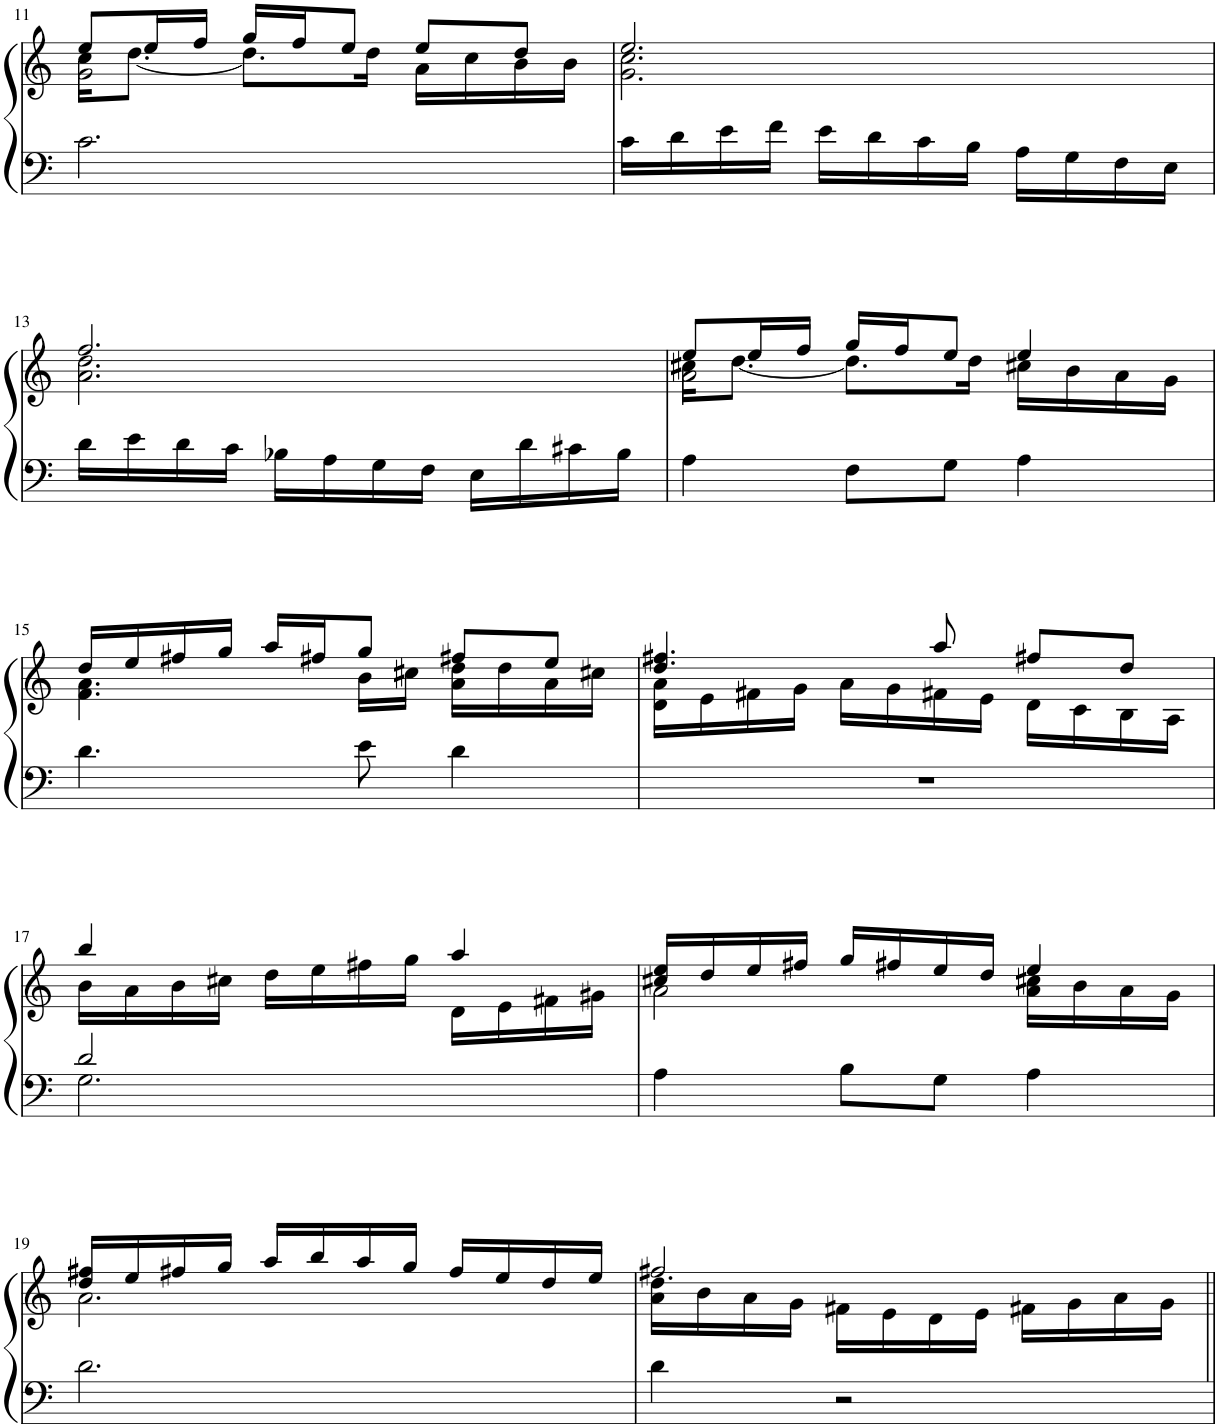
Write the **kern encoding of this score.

**kern	**kern
*part1	*part1
*staff2	*staff1
*I"Piano	*
*I'Pno.	*
!!LO:PB:g=z
*clefF4	*clefG2
*k[]	*k[]
*M3/4	*M3/4
=11	=11
*	*^
*	*	*^
2.c\	8ee/L	16cc\KL	2g\
.	.	[8.dd\J	.
.	16ee/L	.	.
.	16ff/JJ	.	.
.	16gg/LL	8.dd\L]	.
.	16ff/J	.	.
.	8ee/J	.	.
.	.	16dd\Jk	.
.	8ee/L	16a\LL	4ryy
.	.	16cc\	.
.	8dd/J	16b\	.
.	.	16b\JJ	.
*	*	*v	*v
=12	=12	=12
16c\LL	2.ee/	2.g\ 2.cc\
16d\	.	.
16e\	.	.
16f\JJ	.	.
16e\LL	.	.
16d\	.	.
16c\	.	.
16B\JJ	.	.
16A\LL	.	.
16G\	.	.
16F\	.	.
16E\JJ	.	.
!!LO:LB:g=z	!!
=13	=13	=13
16d\LL	2.ff/	2.a\ 2.dd\
16e\	.	.
16d\	.	.
16c\JJ	.	.
16B-X\LL	.	.
16A\	.	.
16G\	.	.
16F\JJ	.	.
16E\LL	.	.
16d\	.	.
16c#X\	.	.
16B-\JJ	.	.
=14	=14	=14
*	*	*^
4A\	8ee/L	16cc#X\KL	2a\
.	.	[8.dd\J	.
.	16ee/L	.	.
.	16ff/JJ	.	.
8F\L	16gg/LL	8.dd\L]	.
.	16ff/J	.	.
8G\J	8ee/J	.	.
.	.	16dd\Jk	.
4A\	4ee/	16cc#X\LL	4ryy
.	.	16b\	.
.	.	16a\	.
.	.	16g\JJ	.
*	*	*v	*v
!!LO:LB:g=z
=15	=15	=15
4.d\	16dd/LL	4.f\ 4.a\
.	16ee/	.
.	16ff#X/	.
.	16gg/JJ	.
.	16aa/LL	.
.	16ff#X/J	.
8e\	8gg/J	16b\LL
.	.	16cc#X\JJ
4d\	8ff#X/L	16a\ 16dd\LL
.	.	16dd\
.	8ee/J	16a\
.	.	16cc#X\JJ
=16	=16	=16
2.r	4.dd/ 4.ff#X/	16d\ 16a\LL
.	.	16e\
.	.	16f#X\
.	.	16g\JJ
.	.	16a\LL
.	.	16g\
.	8aa/	16f#X\
.	.	16e\JJ
.	8ff#X/L	16d\LL
.	.	16c\
.	8dd/J	16B\
.	.	16A\JJ
!!LO:LB:g=z	!!
=17	=17	=17
*^	*	*
2.G\	2d/	4bb/	16b\LL
.	.	.	16a\
.	.	.	16b\
.	.	.	16cc#X\JJ
.	.	16dd\LL	4ryy
.	.	16ee\	.
.	.	16ff#X\	.
.	.	16gg\JJ	.
.	4ryy	4aa/	16d\LL
.	.	.	16e\
.	.	.	16f#X\
.	.	.	16g#X\JJ
*v	*v	*	*
=18	=18	=18
4A\	16cc#X/ 16ee/LL	2a\
.	16dd/	.
.	16ee/	.
.	16ff#X/JJ	.
8B\L	16gg/LL	.
.	16ff#X/	.
8G\J	16ee/	.
.	16dd/JJ	.
4A\	4ee/	16a\ 16cc#X\LL
.	.	16b\
.	.	16a\
.	.	16g\JJ
!!LO:LB:g=z	!!
=19	=19	=19
2.d\	16dd/ 16ff#X/LL	2.a\
.	16ee/	.
.	16ff#X/	.
.	16gg/JJ	.
.	16aa/LL	.
.	16bb/	.
.	16aa/	.
.	16gg/JJ	.
.	16ff#/LL	.
.	16ee/	.
.	16dd/	.
.	16ee/JJ	.
=20	=20	=20
4d\	2.ff#X/	16a\ 16dd\LL
.	.	16b\
.	.	16a\
.	.	16g\JJ
2r	.	16f#X\LL
.	.	16e\
.	.	16d\
.	.	16e\JJ
.	.	16f#X\LL
.	.	16g\
.	.	16a\
.	.	16g\JJ
*	*v	*v
=||	=||
*-	*-
